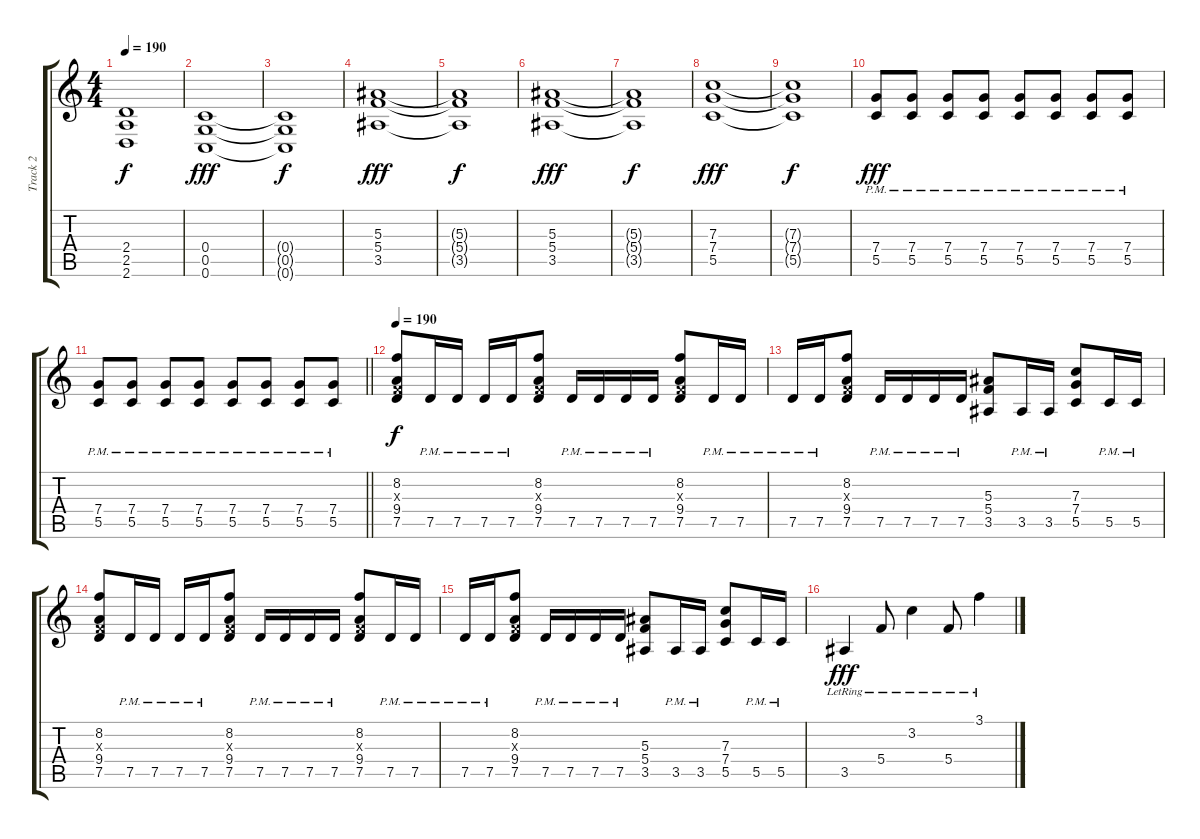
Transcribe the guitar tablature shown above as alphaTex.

\track ("Track 2" "Track 2") {instrument distortionguitar}
\staff {score tabs}
\tuning (D4 A3 F3 C3 G2 C2) {hide}
\ts (4 4)
\tempo 190
\clef g2
\ks c
(2.4{t} 2.5{t} 2.6{t}).1{dy f} |
(0.4 0.5 0.6).1{dy fff} |
(0.4{t} 0.5{t} 0.6{t}).1{dy f} |
(5.3 5.4 3.5).1{dy fff} |
(5.3{t} 5.4{t} 3.5{t}).1{dy f} |
(5.3 5.4 3.5).1{dy fff} |
(5.3{t} 5.4{t} 3.5{t}).1{dy f} |
(7.3 7.4 5.5).1{dy fff} |
(7.3{t} 7.4{t} 5.5{t}).1{dy f} |
(7.4{pm} 5.5{pm}).8{dy fff} (7.4{pm} 5.5{pm}).8 (7.4{pm} 5.5{pm}).8 (7.4{pm} 5.5{pm}).8 (7.4{pm} 5.5{pm}).8 (7.4{pm} 5.5{pm}).8 (7.4{pm} 5.5{pm}).8 (7.4{pm} 5.5{pm}).8 |
\barLineRight lightlight
(7.4{pm} 5.5{pm}).8 (7.4{pm} 5.5{pm}).8 (7.4{pm} 5.5{pm}).8 (7.4{pm} 5.5{pm}).8 (7.4{pm} 5.5{pm}).8 (7.4{pm} 5.5{pm}).8 (7.4{pm} 5.5{pm}).8 (7.4{pm} 5.5{pm}).8 |
\tempo 190
(8.2 0.3{x} 9.4 7.5).8{dy f} 7.5{pm}.16 7.5{pm}.16 7.5{pm}.16 7.5{pm}.16 (8.2 0.3{x} 9.4 7.5).8 7.5{pm}.16 7.5{pm}.16 7.5{pm}.16 7.5{pm}.16 (8.2 0.3{x} 9.4 7.5).8 7.5{pm}.16 7.5{pm}.16 |
7.5{pm}.16 7.5{pm}.16 (8.2 0.3{x} 9.4 7.5).8 7.5{pm}.16 7.5{pm}.16 7.5{pm}.16 7.5{pm}.16 (5.3 5.4 3.5).8 3.5{pm}.16 3.5{pm}.16 (7.3 7.4 5.5).8 5.5{pm}.16 5.5{pm}.16 |
(8.2 0.3{x} 9.4 7.5).8 7.5{pm}.16 7.5{pm}.16 7.5{pm}.16 7.5{pm}.16 (8.2 0.3{x} 9.4 7.5).8 7.5{pm}.16 7.5{pm}.16 7.5{pm}.16 7.5{pm}.16 (8.2 0.3{x} 9.4 7.5).8 7.5{pm}.16 7.5{pm}.16 |
7.5{pm}.16 7.5{pm}.16 (8.2 0.3{x} 9.4 7.5).8 7.5{pm}.16 7.5{pm}.16 7.5{pm}.16 7.5{pm}.16 (5.3 5.4 3.5).8 3.5{pm}.16 3.5{pm}.16 (7.3 7.4 5.5).8 5.5{pm}.16 5.5{pm}.16 |
3.5{lr}.4{dy fff} 5.4{lr}.8 3.2{lr}.4 5.4{lr}.8 3.1{lr}.4
